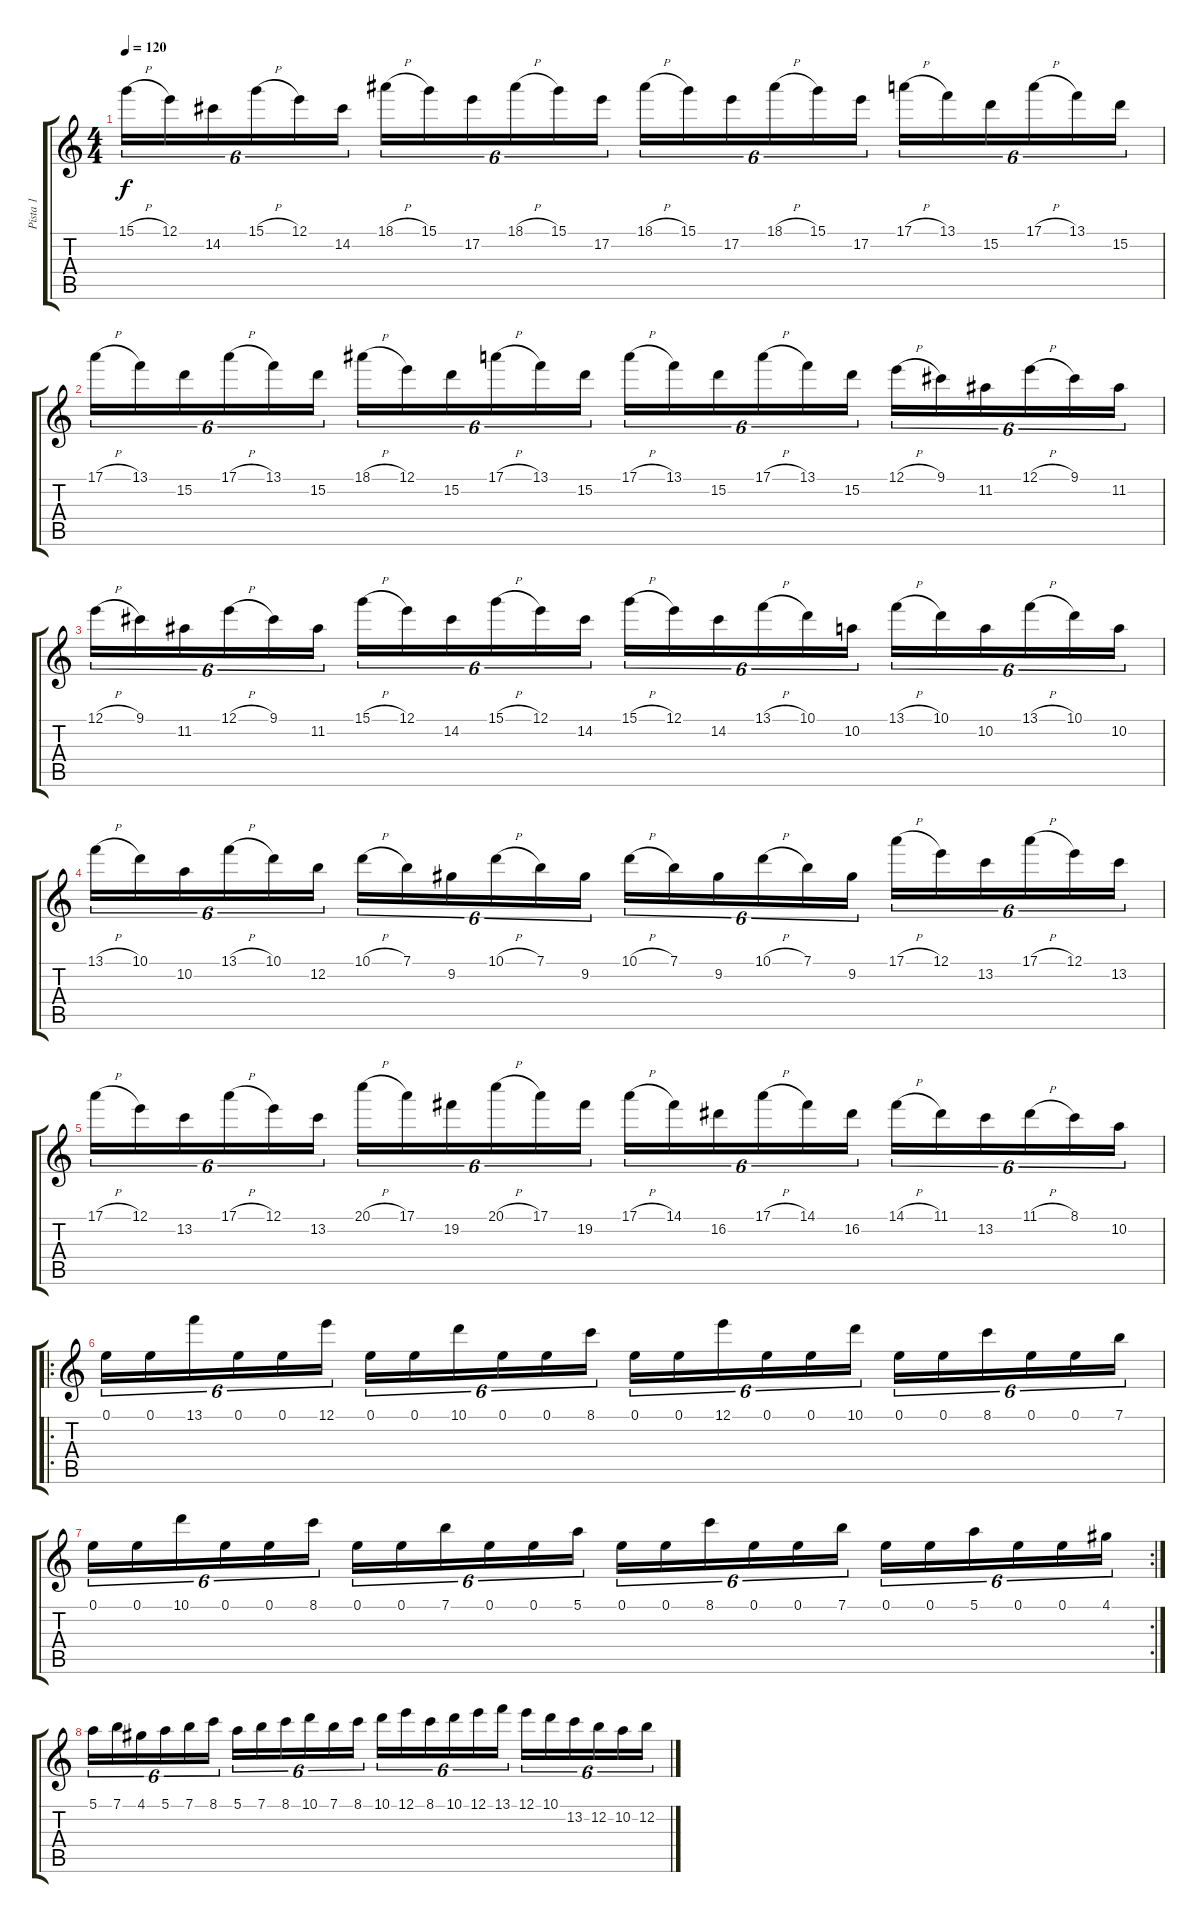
\track ("Pista 1" "Pista 1") {instrument overdrivenguitar}
\staff {score tabs}
\tuning (E4 B3 G3 D3 A2 E2) {hide}
\ts (4 4)
\tempo 120
\clef g2
\ks c
15.1{h}.16{tu (6 4) dy f} 12.1.16{tu (6 4)} 14.2.16{tu (6 4)} 15.1{h}.16{tu (6 4)} 12.1.16{tu (6 4)} 14.2.16{tu (6 4)} 18.1{h}.16{tu (6 4)} 15.1.16{tu (6 4)} 17.2.16{tu (6 4)} 18.1{h}.16{tu (6 4)} 15.1.16{tu (6 4)} 17.2.16{tu (6 4)} 18.1{h}.16{tu (6 4)} 15.1.16{tu (6 4)} 17.2.16{tu (6 4)} 18.1{h}.16{tu (6 4)} 15.1.16{tu (6 4)} 17.2.16{tu (6 4)} 17.1{h}.16{tu (6 4)} 13.1.16{tu (6 4)} 15.2.16{tu (6 4)} 17.1{h}.16{tu (6 4)} 13.1.16{tu (6 4)} 15.2.16{tu (6 4)} |
17.1{h}.16{tu (6 4)} 13.1.16{tu (6 4)} 15.2.16{tu (6 4)} 17.1{h}.16{tu (6 4)} 13.1.16{tu (6 4)} 15.2.16{tu (6 4)} 18.1{h}.16{tu (6 4)} 12.1.16{tu (6 4)} 15.2.16{tu (6 4)} 17.1{h}.16{tu (6 4)} 13.1.16{tu (6 4)} 15.2.16{tu (6 4)} 17.1{h}.16{tu (6 4)} 13.1.16{tu (6 4)} 15.2.16{tu (6 4)} 17.1{h}.16{tu (6 4)} 13.1.16{tu (6 4)} 15.2.16{tu (6 4)} 12.1{h}.16{tu (6 4)} 9.1.16{tu (6 4)} 11.2.16{tu (6 4)} 12.1{h}.16{tu (6 4)} 9.1.16{tu (6 4)} 11.2.16{tu (6 4)} |
12.1{h}.16{tu (6 4)} 9.1.16{tu (6 4)} 11.2.16{tu (6 4)} 12.1{h}.16{tu (6 4)} 9.1.16{tu (6 4)} 11.2.16{tu (6 4)} 15.1{h}.16{tu (6 4)} 12.1.16{tu (6 4)} 14.2.16{tu (6 4)} 15.1{h}.16{tu (6 4)} 12.1.16{tu (6 4)} 14.2.16{tu (6 4)} 15.1{h}.16{tu (6 4)} 12.1.16{tu (6 4)} 14.2.16{tu (6 4)} 13.1{h}.16{tu (6 4)} 10.1.16{tu (6 4)} 10.2.16{tu (6 4)} 13.1{h}.16{tu (6 4)} 10.1.16{tu (6 4)} 10.2.16{tu (6 4)} 13.1{h}.16{tu (6 4)} 10.1.16{tu (6 4)} 10.2.16{tu (6 4)} |
13.1{h}.16{tu (6 4)} 10.1.16{tu (6 4)} 10.2.16{tu (6 4)} 13.1{h}.16{tu (6 4)} 10.1.16{tu (6 4)} 12.2.16{tu (6 4)} 10.1{h}.16{tu (6 4)} 7.1.16{tu (6 4)} 9.2.16{tu (6 4)} 10.1{h}.16{tu (6 4)} 7.1.16{tu (6 4)} 9.2.16{tu (6 4)} 10.1{h}.16{tu (6 4)} 7.1.16{tu (6 4)} 9.2.16{tu (6 4)} 10.1{h}.16{tu (6 4)} 7.1.16{tu (6 4)} 9.2.16{tu (6 4)} 17.1{h}.16{tu (6 4)} 12.1.16{tu (6 4)} 13.2.16{tu (6 4)} 17.1{h}.16{tu (6 4)} 12.1.16{tu (6 4)} 13.2.16{tu (6 4)} |
17.1{h}.16{tu (6 4)} 12.1.16{tu (6 4)} 13.2.16{tu (6 4)} 17.1{h}.16{tu (6 4)} 12.1.16{tu (6 4)} 13.2.16{tu (6 4)} 20.1{h}.16{tu (6 4)} 17.1.16{tu (6 4)} 19.2.16{tu (6 4)} 20.1{h}.16{tu (6 4)} 17.1.16{tu (6 4)} 19.2.16{tu (6 4)} 17.1{h}.16{tu (6 4)} 14.1.16{tu (6 4)} 16.2.16{tu (6 4)} 17.1{h}.16{tu (6 4)} 14.1.16{tu (6 4)} 16.2.16{tu (6 4)} 14.1{h}.16{tu (6 4)} 11.1.16{tu (6 4)} 13.2.16{tu (6 4)} 11.1{h}.16{tu (6 4)} 8.1.16{tu (6 4)} 10.2.16{tu (6 4)} |
\ro
0.1.16{tu (6 4)} 0.1.16{tu (6 4)} 13.1.16{tu (6 4)} 0.1.16{tu (6 4)} 0.1.16{tu (6 4)} 12.1.16{tu (6 4)} 0.1.16{tu (6 4)} 0.1.16{tu (6 4)} 10.1.16{tu (6 4)} 0.1.16{tu (6 4)} 0.1.16{tu (6 4)} 8.1.16{tu (6 4)} 0.1.16{tu (6 4)} 0.1.16{tu (6 4)} 12.1.16{tu (6 4)} 0.1.16{tu (6 4)} 0.1.16{tu (6 4)} 10.1.16{tu (6 4)} 0.1.16{tu (6 4)} 0.1.16{tu (6 4)} 8.1.16{tu (6 4)} 0.1.16{tu (6 4)} 0.1.16{tu (6 4)} 7.1.16{tu (6 4)} |
\rc 2
0.1.16{tu (6 4)} 0.1.16{tu (6 4)} 10.1.16{tu (6 4)} 0.1.16{tu (6 4)} 0.1.16{tu (6 4)} 8.1.16{tu (6 4)} 0.1.16{tu (6 4)} 0.1.16{tu (6 4)} 7.1.16{tu (6 4)} 0.1.16{tu (6 4)} 0.1.16{tu (6 4)} 5.1.16{tu (6 4)} 0.1.16{tu (6 4)} 0.1.16{tu (6 4)} 8.1.16{tu (6 4)} 0.1.16{tu (6 4)} 0.1.16{tu (6 4)} 7.1.16{tu (6 4)} 0.1.16{tu (6 4)} 0.1.16{tu (6 4)} 5.1.16{tu (6 4)} 0.1.16{tu (6 4)} 0.1.16{tu (6 4)} 4.1.16{tu (6 4)} |
5.1.16{tu (6 4)} 7.1.16{tu (6 4)} 4.1.16{tu (6 4)} 5.1.16{tu (6 4)} 7.1.16{tu (6 4)} 8.1.16{tu (6 4)} 5.1.16{tu (6 4)} 7.1.16{tu (6 4)} 8.1.16{tu (6 4)} 10.1.16{tu (6 4)} 7.1.16{tu (6 4)} 8.1.16{tu (6 4)} 10.1.16{tu (6 4)} 12.1.16{tu (6 4)} 8.1.16{tu (6 4)} 10.1.16{tu (6 4)} 12.1.16{tu (6 4)} 13.1.16{tu (6 4)} 12.1.16{tu (6 4)} 10.1.16{tu (6 4)} 13.2.16{tu (6 4)} 12.2.16{tu (6 4)} 10.2.16{tu (6 4)} 12.2.16{tu (6 4)}
